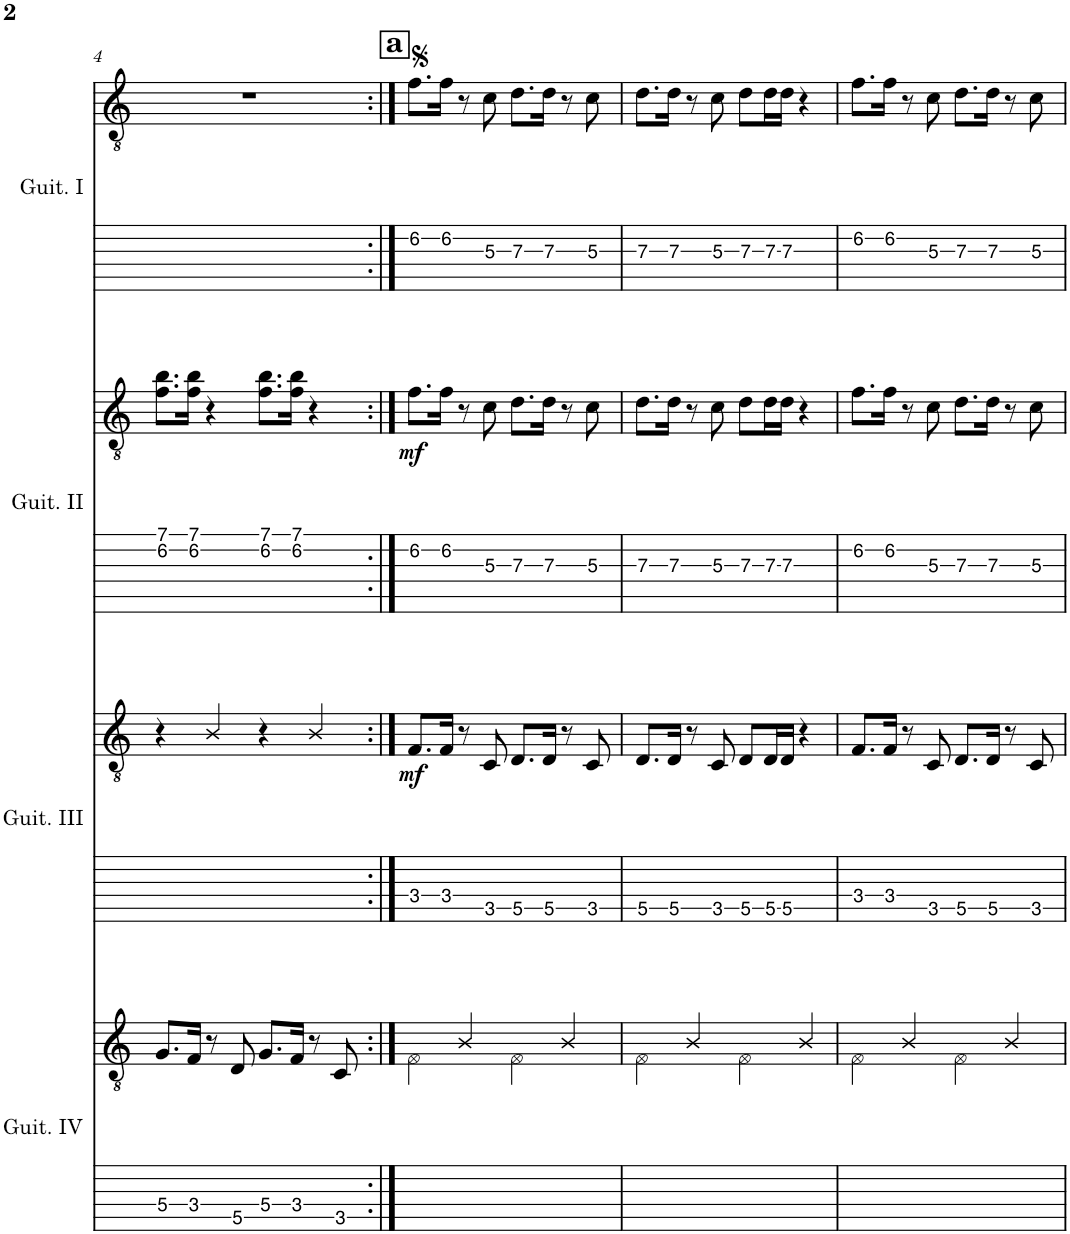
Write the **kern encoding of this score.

**kern	**kern	**kern	**kern	**dynam	**kern	**kern	**dynam	**kern	**kern
*part4	*part4	*part3	*part3	*part3	*part2	*part2	*part2	*part1	*part1
*staff8	*staff7	*staff6	*staff5	*staff5/6	*staff4	*staff3	*staff3/4	*staff2	*staff1
*I"Guitarra IV	*	*I"Guitarra III	*	*	*I"Guitarra II	*	*	*I"Guitarra I	*
*I'Guit. IV	*	*I'Guit. III	*	*	*I'Guit. II	*	*	*I'Guit. I	*
!!LO:PB:g=z
*	*clefGv2	*	*clefGv2	*	*	*clefGv2	*	*	*clefGv2
*k[]	*k[]	*k[]	*k[]	*	*k[]	*k[]	*	*k[]	*k[]
*M4/4	*M4/4	*M4/4	*M4/4	*	*M4/4	*M4/4	*	*M4/4	*M4/4
=4	=4	=4	=4	=4	=4	=4	=4	=4	=4
8.GL	8.G/L	4ryy	4r	.	8.f\ 8.b\L	8.f\ 8.b\L	.	1r	1r
16FJk	16F/Jk	.	.	.	16f\ 16b\Jk	16f\ 16b\Jk	.	.	.
8r	8r	4B	4B/	.	4r	4r	.	.	.
8D	8D/	.	.	.	.	.	.	.	.
8.GL	8.G/L	4ryy	4r	.	8.f\ 8.b\L	8.f\ 8.b\L	.	.	.
16FJk	16F/Jk	.	.	.	16f\ 16b\Jk	16f\ 16b\Jk	.	.	.
8r	8r	4B	4B/	.	4r	4r	.	.	.
8C	8C/	.	.	.	.	.	.	.	.
=5:|!	=5:|!	=5:|!	=5:|!	=5:|!	=5:|!	=5:|!	=5:|!	=5:|!	=5:|!
!	!	!	!	!LO:DY:b	!	!	!LO:DY:b	!	!
4F	4F\	8.FL	8.F/L	mf	8.fL	8.f\L	mf	8.fL	8.f\L
.	.	16FJk	16F/Jk	.	16fJk	16f\Jk	.	16fJk	16f\Jk
4B	4B/	8r	8r	.	8r	8r	.	8r	8r
.	.	8C	8C/	.	8c	8c\	.	8c	8c\
4F	4F\	8.DL	8.D/L	.	8.dL	8.d\L	.	8.dL	8.d\L
.	.	16DJk	16D/Jk	.	16dJk	16d\Jk	.	16dJk	16d\Jk
4B	4B/	8r	8r	.	8r	8r	.	8r	8r
.	.	8C	8C/	.	8c	8c\	.	8c	8c\
=6	=6	=6	=6	=6	=6	=6	=6	=6	=6
4F	4F\	8.DL	8.D/L	.	8.dL	8.d\L	.	8.dL	8.d\L
.	.	16DJk	16D/Jk	.	16dJk	16d\Jk	.	16dJk	16d\Jk
4B	4B/	8r	8r	.	8r	8r	.	8r	8r
.	.	8C	8C/	.	8c	8c\	.	8c	8c\
4F	4F\	8DL	8D/L	.	8dL	8d\L	.	8dL	8d\L
.	.	16DL	16D/L	.	16dL	16d\L	.	16dL	16d\L
.	.	16DJJ	16D/JJ	.	16dJJ	16d\JJ	.	16dJJ	16d\JJ
4B	4B/	4r	4r	.	4r	4r	.	4r	4r
=7	=7	=7	=7	=7	=7	=7	=7	=7	=7
4F	4F\	8.FL	8.F/L	.	8.fL	8.f\L	.	8.fL	8.f\L
.	.	16FJk	16F/Jk	.	16fJk	16f\Jk	.	16fJk	16f\Jk
4B	4B/	8r	8r	.	8r	8r	.	8r	8r
.	.	8C	8C/	.	8c	8c\	.	8c	8c\
4F	4F\	8.DL	8.D/L	.	8.dL	8.d\L	.	8.dL	8.d\L
.	.	16DJk	16D/Jk	.	16dJk	16d\Jk	.	16dJk	16d\Jk
4B	4B/	8r	8r	.	8r	8r	.	8r	8r
.	.	8C	8C/	.	8c	8c\	.	8c	8c\
=	=	=	=	=	=	=	=	=	=
*-	*-	*-	*-	*-	*-	*-	*-	*-	*-
